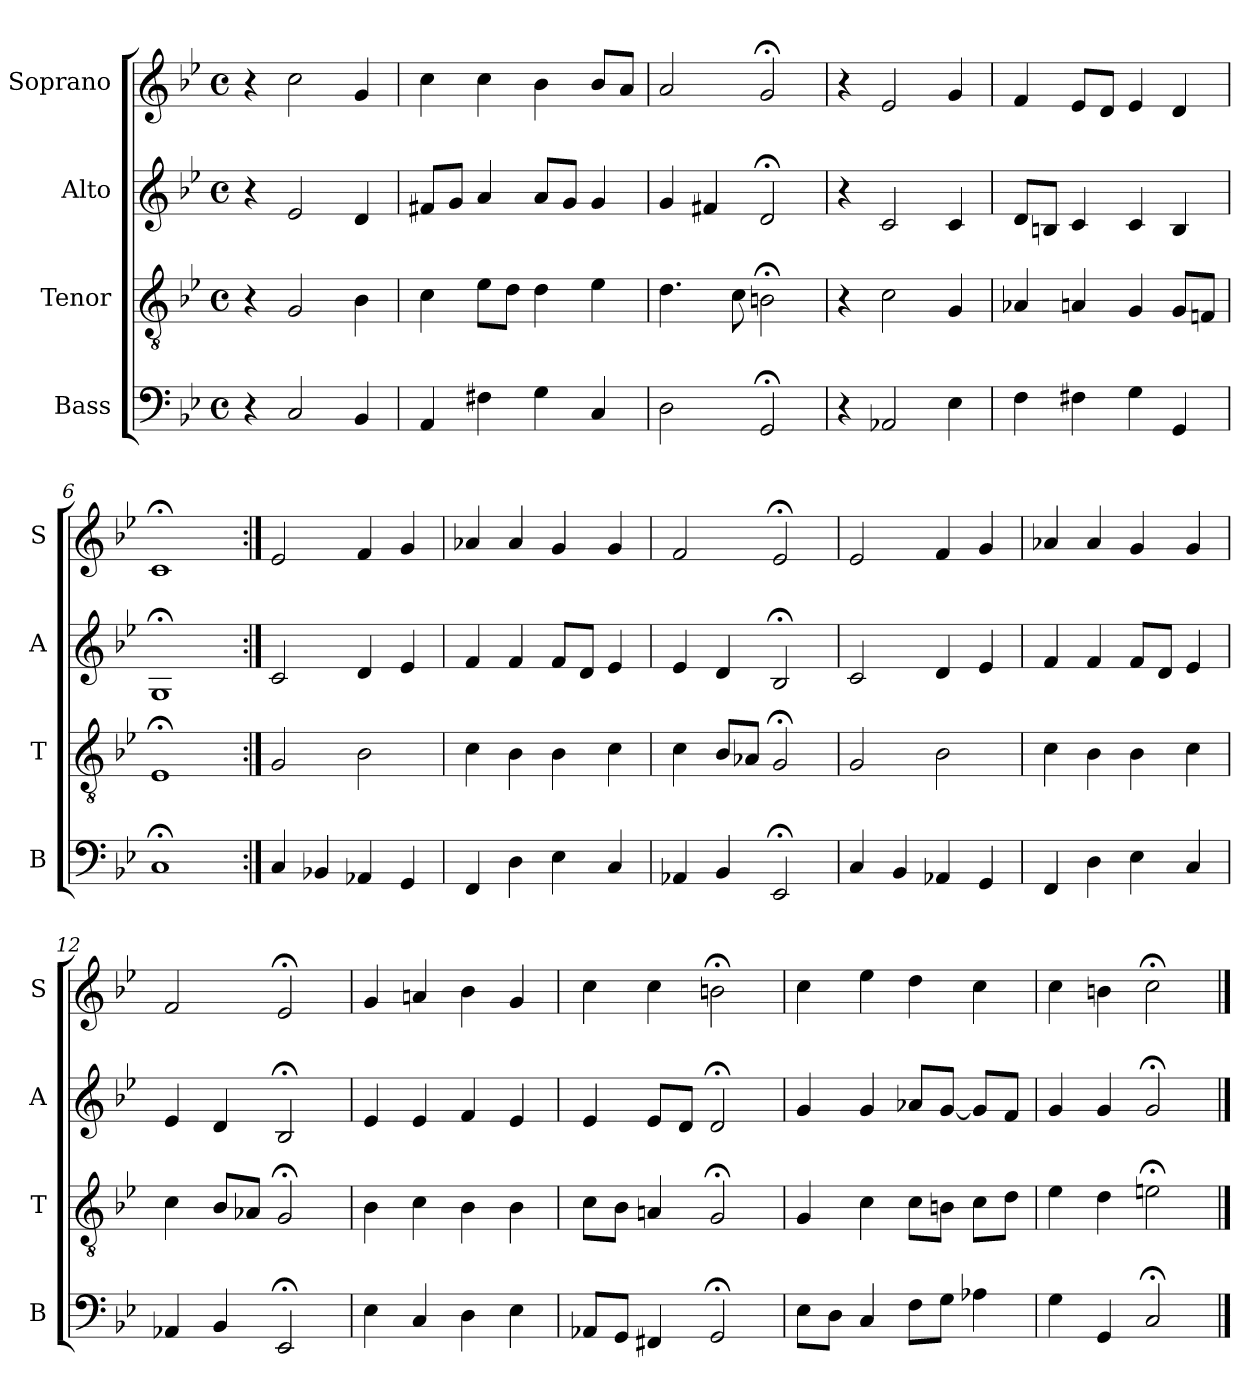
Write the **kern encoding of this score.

**kern	**kern	**kern	**kern
*part4	*part3	*part2	*part1
*staff4	*staff3	*staff2	*staff1
*I"Bass	*I"Tenor	*I"Alto	*I"Soprano
*I'B	*I'T	*I'A	*I'S
*clefF4	*clefGv2	*clefG2	*clefG2
*k[b-e-]	*k[b-e-]	*k[b-e-]	*k[b-e-]
*C:dor	*C:dor	*C:dor	*C:dor
*M4/4	*M4/4	*M4/4	*M4/4
*met(c)	*met(c)	*met(c)	*met(c)
*MM100	*MM100	*MM100	*MM100
=1	=1	=1	=1
4r	4r	4r	4r
2C	2G	2e-	2cc
4BB-	4B-	4d	4g
=2	=2	=2	=2
4AA	4c	8f#XL	4cc
.	.	8gJ	.
4F#X	8e-L	4a	4cc
.	8dJ	.	.
4G	4d	8aL	4b-
.	.	8gJ	.
4C	4e-	4g	8b-L
.	.	.	8aJ
=3	=3	=3	=3
2D	4.d	4g	2a
.	.	4f#X	.
.	8c	.	.
2GG;<	2Bn;<	2d;<	2g;<
=4	=4	=4	=4
4r	4r	4r	4r
2AA-X	2c	2c	2e-
4E-	4G	4c	4g
=5	=5	=5	=5
4F	4A-X	8dL	4f
.	.	8BnJ	.
4F#X	4An	4c	8e-L
.	.	.	8dJ
4G	4G	4c	4e-
4GG	8GL	4B	4d
.	8FnJ	.	.
=6	=6	=6	=6
1C;<	1E-;<	1G;<	1c;<
=7:|!	=7:|!	=7:|!	=7:|!
4C	2G	2c	2e-
4BB-X	.	.	.
4AA-X	2B-	4d	4f
4GG	.	4e-	4g
=8	=8	=8	=8
4FF	4c	4f	4a-X
4Di	4B-i	4fi	4a-i
4E-	4B-	8fL	4g
.	.	8dJ	.
4C	4c	4e-	4g
=9	=9	=9	=9
4AA-X	4c	4e-	2f
4BB-	8B-L	4d	.
.	8A-XJ	.	.
2EE-;<	2G;<	2B-;<	2e-;<
=10	=10	=10	=10
4C	2G	2c	2e-
4BB-	.	.	.
4AA-X	2B-	4d	4f
4GG	.	4e-	4g
=11	=11	=11	=11
4FF	4c	4f	4a-X
4Di	4B-i	4fi	4a-i
4E-	4B-	8fL	4g
.	.	8dJ	.
4C	4c	4e-	4g
=12	=12	=12	=12
4AA-X	4c	4e-	2f
4BB-	8B-L	4d	.
.	8A-XJ	.	.
2EE-;<	2G;<	2B-;<	2e-;<
=13	=13	=13	=13
4E-	4B-	4e-	4g
4C	4c	4e-	4an
4D	4B-	4f	4b-
4E-	4B-	4e-	4g
=14	=14	=14	=14
8AA-XL	8cL	4e-	4cc
8GGJ	8B-J	.	.
4FF#X	4An	8e-L	4cc
.	.	8dJ	.
2GG;<	2G;<	2d;<	2bn;<
=15	=15	=15	=15
8E-L	4G	4g	4cc
8DJ	.	.	.
4C	4c	4g	4ee-
8FL	8cL	8a-XL	4dd
8GJ	8BnJ	[8gJ	.
4A-X	8cL	8gL]	4cc
.	8dJ	8fJ	.
=16	=16	=16	=16
4G	4e-	4g	4cc
4GG	4d	4g	4bn
2C;<	2en;<	2g;<	2cc;<
==	==	==	==
*-	*-	*-	*-
